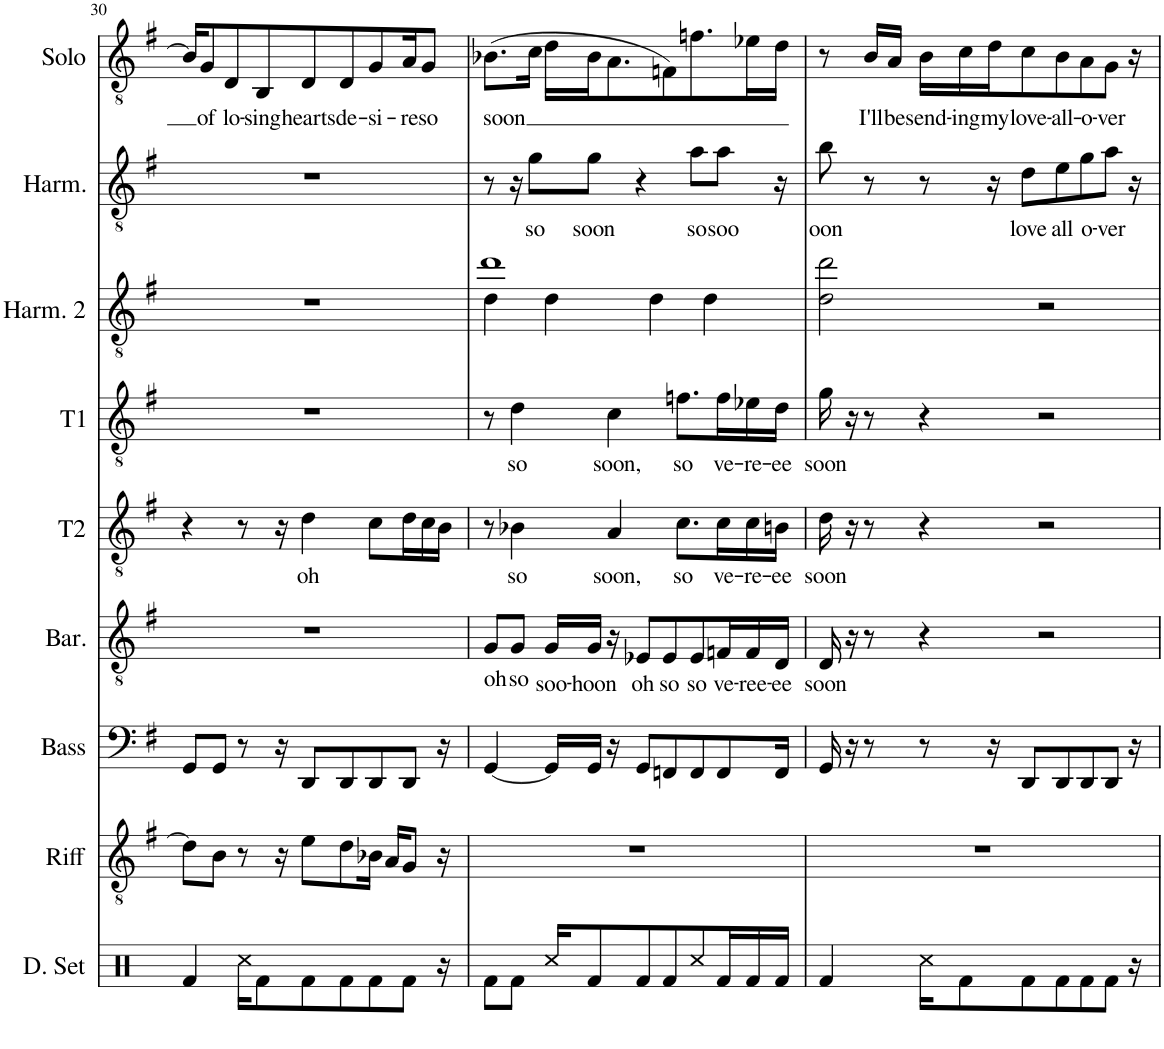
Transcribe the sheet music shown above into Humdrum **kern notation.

**kern	**kern	**kern	**kern	**text	**text	**kern	**text	**kern	**text	**kern	**kern	**text	**kern	**text
*part9	*part8	*part7	*part6	*part6	*part6	*part5	*part5	*part4	*part4	*part3	*part2	*part2	*part1	*part1
*staff9	*staff8	*staff7	*staff6	*staff6	*staff6	*staff5	*staff5	*staff4	*staff4	*staff3	*staff2	*staff2	*staff1	*staff1
*I"Drumset	*I"Riff	*I"Bass	*I"Baritone	*	*	*I"Tenor II	*	*I"Tenor I	*	*I"Harmony II	*I"Harmony I	*	*I"Solo	*
*I'D. Set	*I'Riff	*I'Bass	*I'Bar.	*	*	*I'T2	*	*I'T1	*	*I'Harm. 2	*I'Harm.	*	*I'Solo	*
!!LO:PB:g=z
*clefX	*clefGv2	*clefF4	*clefGv2	*	*	*clefGv2	*	*clefGv2	*	*clefGv2	*clefGv2	*	*clefGv2	*
*k[]	*k[f#]	*k[f#]	*k[f#]	*	*	*k[f#]	*	*k[f#]	*	*k[f#]	*k[f#]	*	*k[f#]	*
*M4/4	*M4/4	*M4/4	*M4/4	*	*	*M4/4	*	*M4/4	*	*M4/4	*M4/4	*	*M4/4	*
=30	=30	=30	=30	=30	=30	=30	=30	=30	=30	=30	=30	=30	=30	=30
4Rf/	8d\L]	8GG/L	1r	.	.	4r	.	1r	.	1r	1r	.	16B/KL]	.
!	!	!	!	!	!	!	!	!	!	!	!	!	!	!LO:LY:b
.	.	.	.	.	.	.	.	.	.	.	.	.	8G/	of
.	8B\J	8GG/J	.	.	.	.	.	.	.	.	.	.	.	.
!	!	!	!	!	!	!	!	!	!	!	!	!	!	!LO:LY:b
.	.	.	.	.	.	.	.	.	.	.	.	.	8D/	lo-
16Rcc\KL	8r	8r	.	.	.	8r	.	.	.	.	.	.	.	.
!	!	!	!	!	!	!	!	!	!	!	!	!	!	!LO:LY:b
8Rf\	.	.	.	.	.	.	.	.	.	.	.	.	8BB/	-sing
.	16r	16r	.	.	.	16r	.	.	.	.	.	.	.	.
!	!	!	!	!	!	!	!LO:LY:b	!	!	!	!	!	!	!LO:LY:b
8Rf\	8e\L	8DD/L	.	.	.	4d\	oh	.	.	.	.	.	8D/	hearts
!	!	!	!	!	!	!	!	!	!	!	!	!	!	!LO:LY:b
8Rf\	8d\	8DD/	.	.	.	.	.	.	.	.	.	.	8D/	de-
!	!	!	!	!	!	!	!	!	!	!	!	!	!	!LO:LY:b
8Rf\	16B-X\Jk	8DD/	.	.	.	8c\L	.	.	.	.	.	.	8G/	-si-
.	16A/KL	.	.	.	.	.	.	.	.	.	.	.	.	.
!	!	!	!	!	!	!	!	!	!	!	!	!	!	!LO:LY:b
8Rf\J	8G/J	8DD/J	.	.	.	16d\L	.	.	.	.	.	.	16A/K	-re
!	!	!	!	!	!	!	!	!	!	!	!	!	!	!LO:LY:b
.	.	.	.	.	.	16c\	.	.	.	.	.	.	8G/J	so
16r	16r	16r	.	.	.	16B\JJ	.	.	.	.	.	.	.	.
=31	=31	=31	=31	=31	=31	=31	=31	=31	=31	=31	=31	=31	=31	=31
!	!	!	!	!	!LO:LY:b	!	!	!	!	!	!	!	!	!LO:LY:b
*	*	*	*	*	*	*	*	*	*	*^	*	*	*	*
8Rf\L	1r	[4GG/	8G/L	.	oh	8r	.	8r	.	1dd	4d\	8r	.	(8.B-X\L	soon
!	!	!	!	!	!LO:LY:b	!	!LO:LY:b	!	!LO:LY:b	!	!	!	!	!	!
8Rf\J	.	.	8G/J	.	so	4B-X\	so	4d\	so	.	.	16r	.	.	.
!	!	!	!	!	!	!	!	!	!	!	!	!	!LO:LY:b	!	!
.	.	.	.	.	.	.	.	.	.	.	.	8g\L	so	16c\Jk	.
!	!	!	!	!LO:LY:b	!	!	!	!	!	!	!	!	!	!	!
16Rcc/KL	.	16GG/LL]	16G/LL	soo-	.	.	.	.	.	.	4d\	.	.	16d\LL	.
!	!	!	!	!LO:LY:b	!	!	!	!	!	!	!	!	!LO:LY:b	!	!
8Rf/	.	16GG/JJ	16G/JJ	-hoon	.	.	.	.	.	.	.	8g\J	soon	16B-\J	.
!	!	!	!	!	!	!	!LO:LY:b	!	!LO:LY:b	!	!	!	!	!	!
.	.	16r	16r	.	.	4A/	soon,	4c\	soon,	.	.	.	.	8.A\	.
!	!	!	!	!LO:LY:b	!	!	!	!	!	!	!	!	!	!	!
8Rf/	.	8GG/L	8E-X/L	oh	.	.	.	.	.	.	.	4r	.	.	.
.	.	.	.	.	.	.	.	.	.	.	4d\	.	.	.	.
!	!	!	!	!LO:LY:b	!	!	!	!	!	!	!	!	!	!	!
8Rf/	.	8FFn/	8E-/	so	.	.	.	.	.	.	.	.	.	8Fn\)	.
!	!	!	!	!	!	!	!LO:LY:b	!	!LO:LY:b	!	!	!	!	!	!
.	.	.	.	.	.	8.c\L	so	8.fn\L	so	.	.	.	.	.	.
!	!	!	!	!LO:LY:b	!	!	!	!	!	!	!	!	!LO:LY:b	!	!
8Rcc/	.	8FF/	8E-/	so	.	.	.	.	.	.	.	8a\L	so	8.fn\	.
.	.	.	.	.	.	.	.	.	.	.	4d\	.	.	.	.
!	!	!	!	!LO:LY:b	!	!	!LO:LY:b	!	!LO:LY:b	!	!	!	!LO:LY:b	!	!
16Rf/L	.	8FF/	16Fn/L	ve-	.	16c\L	ve-	16f\L	ve-	.	.	8a\J	soo	.	.
!	!	!	!	!LO:LY:b	!	!	!LO:LY:b	!	!LO:LY:b	!	!	!	!	!	!
16Rf/	.	.	16F/	-ree-	.	16c\	-re-	16e-X\	-re-	.	.	.	.	16e-X\L	.
!	!	!	!	!LO:LY:b	!	!	!LO:LY:b	!	!LO:LY:b	!	!	!	!	!	!
16Rf/JJ	.	16FF/Jk	16D/JJ	-ee	.	16Bn\JJ	-ee	16d\JJ	-ee	.	.	16r	.	16d\JJ	.
*	*	*	*	*	*	*	*	*	*	*v	*v	*	*	*	*
=32	=32	=32	=32	=32	=32	=32	=32	=32	=32	=32	=32	=32	=32	=32
!	!	!	!	!LO:LY:b	!	!	!LO:LY:b	!	!LO:LY:b	!	!	!LO:LY:b	!	!
4Rf/	1r	16GG/	16D/	soon	.	16d\	soon	16g\	soon	2d\ 2dd\	8b\	oon	8r	.
.	.	16r	16r	.	.	16r	.	16r	.	.	.	.	.	.
!	!	!	!	!	!	!	!	!	!	!	!	!	!	!LO:LY:b
.	.	8r	8r	.	.	8r	.	8r	.	.	8r	.	16B/LL	I'll
!	!	!	!	!	!	!	!	!	!	!	!	!	!	!LO:LY:b
.	.	.	.	.	.	.	.	.	.	.	.	.	16A/JJ	be
!	!	!	!	!	!	!	!	!	!	!	!	!	!	!LO:LY:b
16Rcc\KL	.	8r	4r	.	.	4r	.	4r	.	.	8r	.	16B\LL	send-
!	!	!	!	!	!	!	!	!	!	!	!	!	!	!LO:LY:b
8Rf\	.	.	.	.	.	.	.	.	.	.	.	.	16c\	-ing
!	!	!	!	!	!	!	!	!	!	!	!	!	!	!LO:LY:b
.	.	16r	.	.	.	.	.	.	.	.	16r	.	16d\J	my
!	!	!	!	!	!	!	!	!	!	!	!	!LO:LY:b	!	!LO:LY:b
8Rf\	.	8DD/L	.	.	.	.	.	.	.	.	8d\L	love	8c\	love-
.	.	.	2r	.	.	2r	.	2r	.	2r	.	.	.	.
!	!	!	!	!	!	!	!	!	!	!	!	!LO:LY:b	!	!LO:LY:b
8Rf\	.	8DD/	.	.	.	.	.	.	.	.	8e\	all	8B\	all-
!	!	!	!	!	!	!	!	!	!	!	!	!LO:LY:b	!	!LO:LY:b
8Rf\	.	8DD/	.	.	.	.	.	.	.	.	8g\	o-	8A\	o-
!	!	!	!	!	!	!	!	!	!	!	!	!LO:LY:b	!	!LO:LY:b
8Rf\J	.	8DD/J	.	.	.	.	.	.	.	.	8a\J	-ver	8G\J	-ver
16r	.	16r	.	.	.	.	.	.	.	.	16r	.	16r	.
=	=	=	=	=	=	=	=	=	=	=	=	=	=	=
*-	*-	*-	*-	*-	*-	*-	*-	*-	*-	*-	*-	*-	*-	*-
